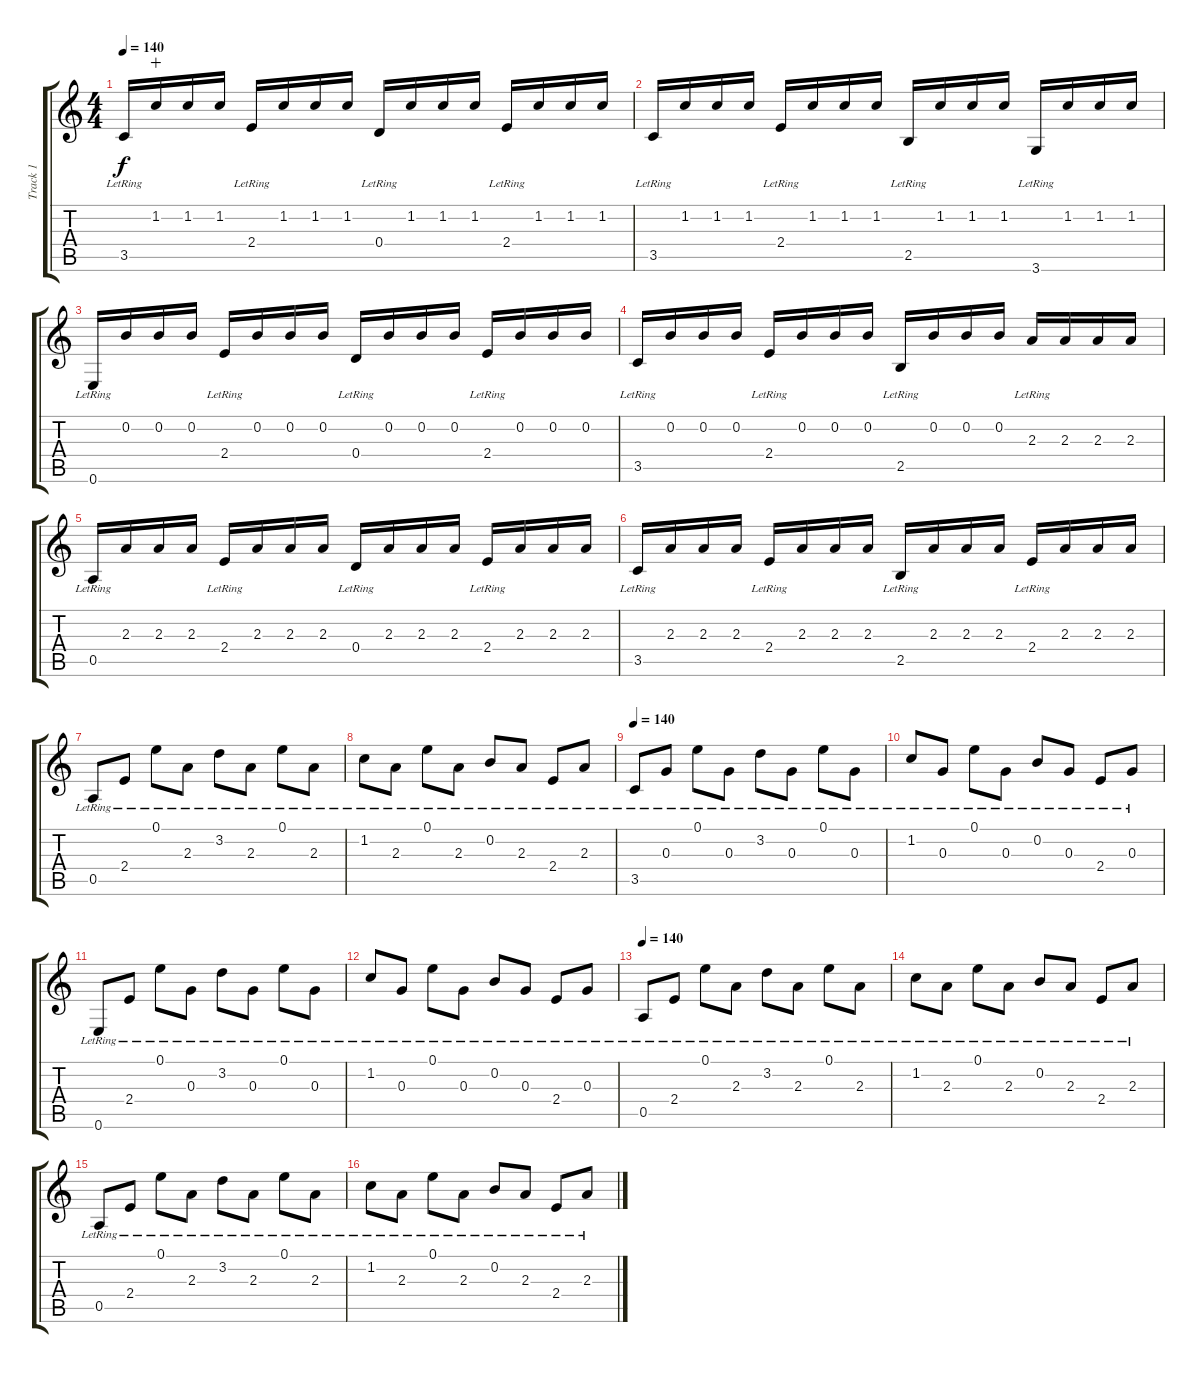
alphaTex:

\track ("Track 1" "Track 1") {instrument acousticguitarnylon}
\staff {score tabs}
\tuning (E4 B3 G3 D3 A2 E2) {hide}
\ts (4 4)
\tempo 140
\clef g2
\ks c
3.5{lr}.16{dy f} 1.2.16{wahc} 1.2.16 1.2.16 2.4{lr}.16 1.2.16 1.2.16 1.2.16 0.4{lr}.16 1.2.16 1.2.16 1.2.16 2.4{lr}.16 1.2.16 1.2.16 1.2.16 |
3.5{lr}.16 1.2.16 1.2.16 1.2.16 2.4{lr}.16 1.2.16 1.2.16 1.2.16 2.5{lr}.16 1.2.16 1.2.16 1.2.16 3.6{lr}.16 1.2.16 1.2.16 1.2.16 |
0.6{lr}.16 0.2.16 0.2.16 0.2.16 2.4{lr}.16 0.2.16 0.2.16 0.2.16 0.4{lr}.16 0.2.16 0.2.16 0.2.16 2.4{lr}.16 0.2.16 0.2.16 0.2.16 |
3.5{lr}.16 0.2.16 0.2.16 0.2.16 2.4{lr}.16 0.2.16 0.2.16 0.2.16 2.5{lr}.16 0.2.16 0.2.16 0.2.16 2.3{lr}.16 2.3.16 2.3.16 2.3.16 |
0.5{lr}.16 2.3.16 2.3.16 2.3.16 2.4{lr}.16 2.3.16 2.3.16 2.3.16 0.4{lr}.16 2.3.16 2.3.16 2.3.16 2.4{lr}.16 2.3.16 2.3.16 2.3.16 |
3.5{lr}.16 2.3.16 2.3.16 2.3.16 2.4{lr}.16 2.3.16 2.3.16 2.3.16 2.5{lr}.16 2.3.16 2.3.16 2.3.16 2.4{lr}.16 2.3.16 2.3.16 2.3.16 |
0.5{lr}.8 2.4{lr}.8 0.1{lr}.8 2.3{lr}.8 3.2{lr}.8 2.3{lr}.8 0.1{lr}.8 2.3{lr}.8 |
1.2{lr}.8 2.3{lr}.8 0.1{lr}.8 2.3{lr}.8 0.2{lr}.8 2.3{lr}.8 2.4{lr}.8 2.3{lr}.8 |
\tempo 140
3.5{lr}.8 0.3{lr}.8 0.1{lr}.8 0.3{lr}.8 3.2{lr}.8 0.3{lr}.8 0.1{lr}.8 0.3{lr}.8 |
1.2{lr}.8 0.3{lr}.8 0.1{lr}.8 0.3{lr}.8 0.2{lr}.8 0.3{lr}.8 2.4{lr}.8 0.3{lr}.8 |
0.6{lr}.8 2.4{lr}.8 0.1{lr}.8 0.3{lr}.8 3.2{lr}.8 0.3{lr}.8 0.1{lr}.8 0.3{lr}.8 |
1.2{lr}.8 0.3{lr}.8 0.1{lr}.8 0.3{lr}.8 0.2{lr}.8 0.3{lr}.8 2.4{lr}.8 0.3{lr}.8 |
\tempo 140
0.5{lr}.8 2.4{lr}.8 0.1{lr}.8 2.3{lr}.8 3.2{lr}.8 2.3{lr}.8 0.1{lr}.8 2.3{lr}.8 |
1.2{lr}.8 2.3{lr}.8 0.1{lr}.8 2.3{lr}.8 0.2{lr}.8 2.3{lr}.8 2.4{lr}.8 2.3{lr}.8 |
0.5{lr}.8 2.4{lr}.8 0.1{lr}.8 2.3{lr}.8 3.2{lr}.8 2.3{lr}.8 0.1{lr}.8 2.3{lr}.8 |
1.2{lr}.8 2.3{lr}.8 0.1{lr}.8 2.3{lr}.8 0.2{lr}.8 2.3{lr}.8 2.4{lr}.8 2.3{lr}.8
